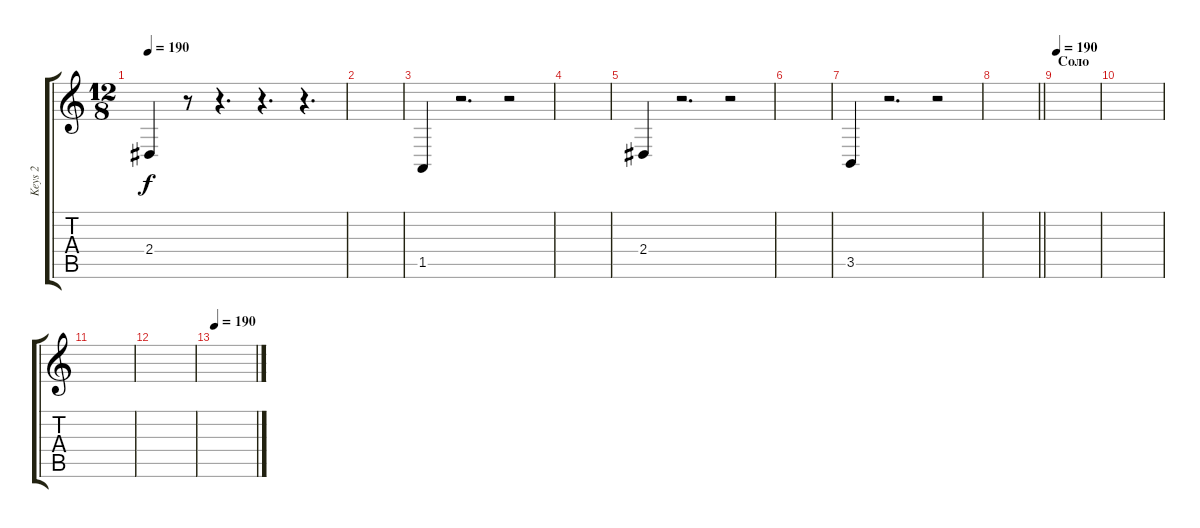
\track ("Keys 2" "Keys 2") {instrument pad4choir}
\staff {score tabs}
\tuning (Eb4 Bb3 Gb3 Db3 Ab2 Eb2) {hide}
\ts (12 8)
\tempo 190
\clef g2
\ks c
2.4.4{dy f} r.8 r.4{d} r.4{d} r.4{d} |
|
1.5.4 r.2{d} r.2 |
|
2.4.4 r.2{d} r.2 |
|
3.5.4 r.2{d} r.2 |
\barLineRight lightlight
|
\section ("" "Соло")
\tempo 190
|
|
|
|
\tempo 190
